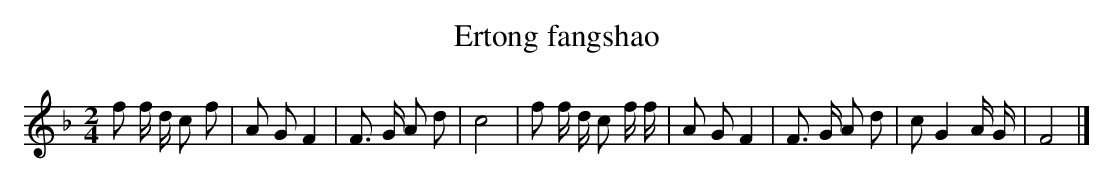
X:1
T: Ertong fangshao
L: 1/8
M: 2/4
K: F
f f/ d/ c f [I:setbarnb 1]|
A GF2 |
F> G A d |
c4 |
f f/ d/ c f/ f/ |
A GF2 |
F> G A d |
cG2A/ G/ |
F4 |]
